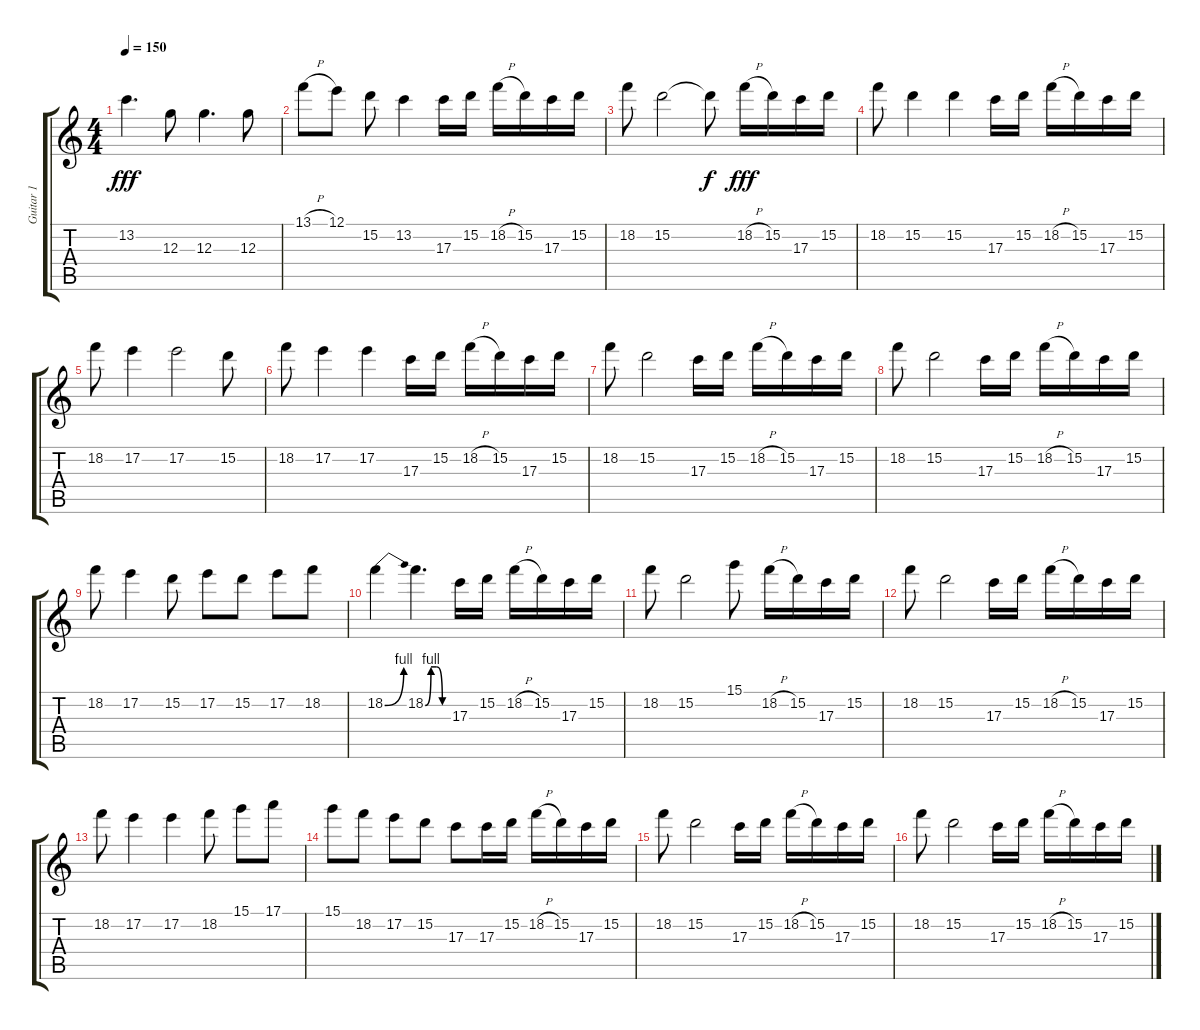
\track ("Guitar 1" "Guitar 1") {instrument electricguitarclean}
\staff {score tabs}
\tuning (E4 B3 G3 D3 A2 E2) {hide}
\ts (4 4)
\tempo 150
\clef g2
\ks c
13.2.4{d dy fff} 12.3.8 12.3.4{d} 12.3.8 |
13.1{h}.8 12.1.8 15.2.8 13.2.4 17.3.16 15.2.16 18.2{h}.16 15.2.16 17.3.16 15.2.16 |
18.2.8 15.2.2 15.2{t}.8{dy f} 18.2{h}.16{dy fff} 15.2.16 17.3.16 15.2.16 |
18.2.8 15.2.4 15.2.4 17.3.16 15.2.16 18.2{h}.16 15.2.16 17.3.16 15.2.16 |
18.2.8 17.2.4 17.2.2 15.2.8 |
18.2.8 17.2.4 17.2.4 17.3.16 15.2.16 18.2{h}.16 15.2.16 17.3.16 15.2.16 |
18.2.8 15.2.2 17.3.16 15.2.16 18.2{h}.16 15.2.16 17.3.16 15.2.16 |
18.2.8 15.2.2 17.3.16 15.2.16 18.2{h}.16 15.2.16 17.3.16 15.2.16 |
18.2.8 17.2.4 15.2.8 17.2.8 15.2.8 17.2.8 18.2.8 |
18.2{be (bend 0 0 60 4)}.4 18.2{be (custom 0 0 15 4 30 4 45 0 60 0)}.4{d} 17.3.16 15.2.16 18.2{h}.16 15.2.16 17.3.16 15.2.16 |
18.2.8 15.2.2 15.1.8 18.2{h}.16 15.2.16 17.3.16 15.2.16 |
18.2.8 15.2.2 17.3.16 15.2.16 18.2{h}.16 15.2.16 17.3.16 15.2.16 |
18.2.8 17.2.4 17.2.4 18.2.8 15.1.8 17.1.8 |
15.1.8 18.2.8 17.2.8 15.2.8 17.3.8 17.3.16 15.2.16 18.2{h}.16 15.2.16 17.3.16 15.2.16 |
18.2.8 15.2.2 17.3.16 15.2.16 18.2{h}.16 15.2.16 17.3.16 15.2.16 |
18.2.8 15.2.2 17.3.16 15.2.16 18.2{h}.16 15.2.16 17.3.16 15.2.16
